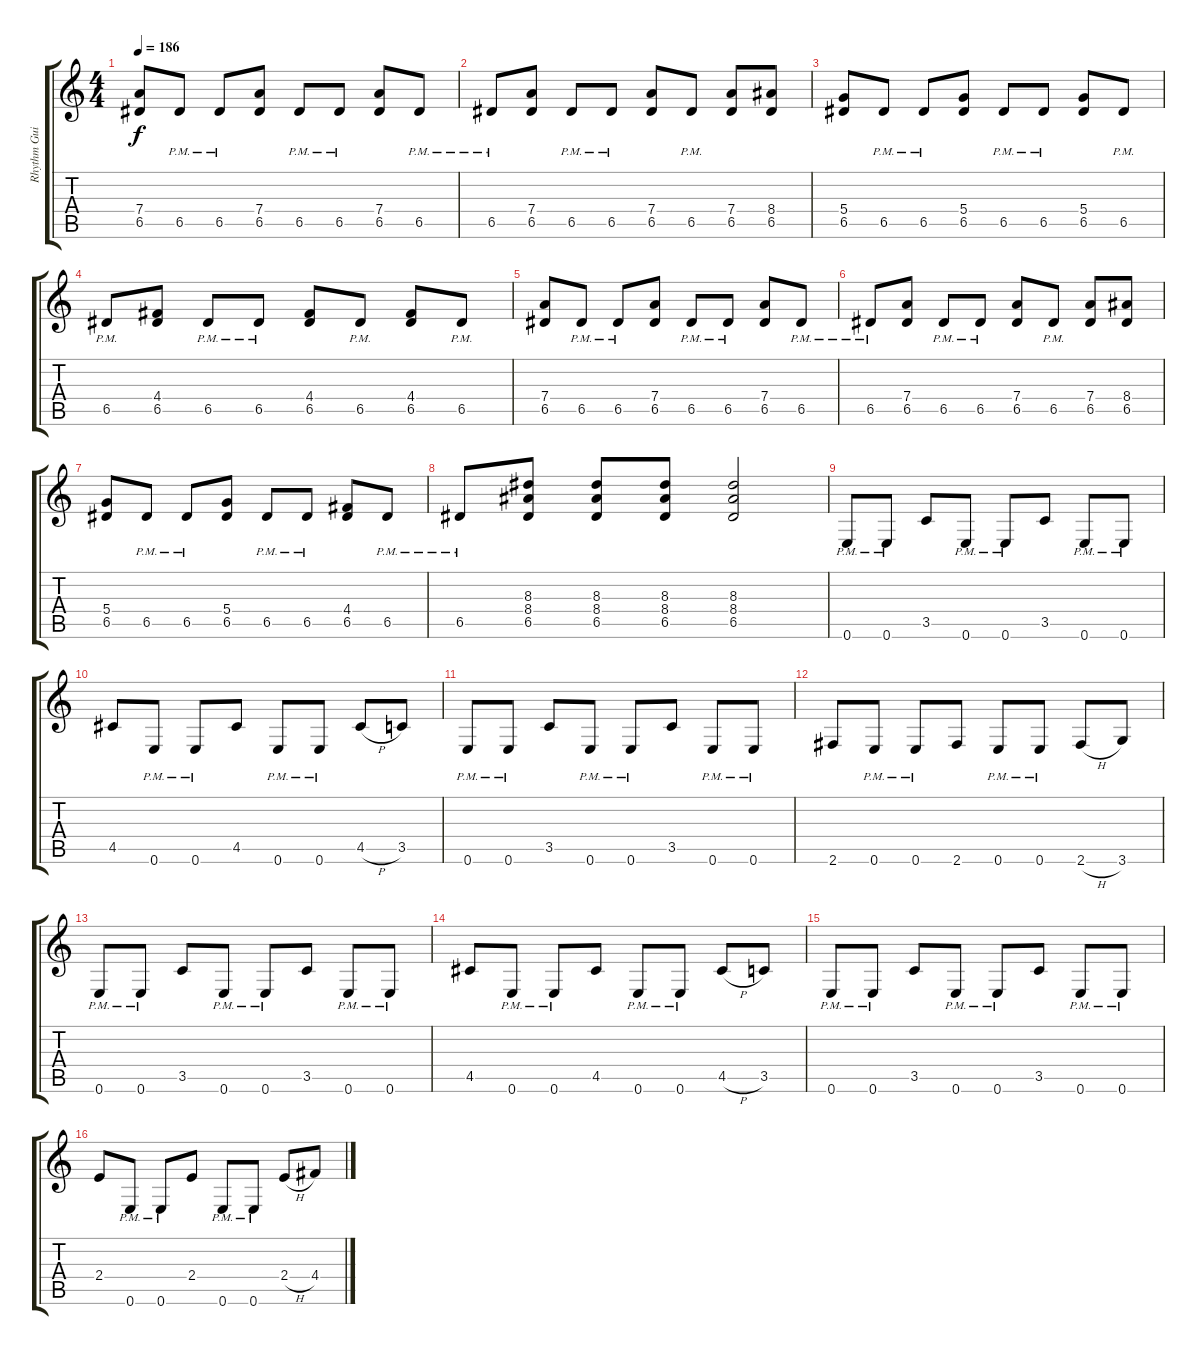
\track ("Rhythm Guitar" "Rhythm Gui") {instrument distortionguitar}
\staff {score tabs}
\tuning (E4 B3 G3 D3 A2 E2) {hide}
\ts (4 4)
\tempo 186
\clef g2
\ks c
(7.4 6.5).8{dy f} 6.5{pm}.8 6.5{pm}.8 (7.4 6.5).8 6.5{pm}.8 6.5{pm}.8 (7.4 6.5).8 6.5{pm}.8 |
6.5{pm}.8 (7.4 6.5).8 6.5{pm}.8 6.5{pm}.8 (7.4 6.5).8 6.5{pm}.8 (7.4 6.5).8 (8.4 6.5).8 |
(5.4 6.5).8 6.5{pm}.8 6.5{pm}.8 (5.4 6.5).8 6.5{pm}.8 6.5{pm}.8 (5.4 6.5).8 6.5{pm}.8 |
6.5{pm}.8 (4.4 6.5).8 6.5{pm}.8 6.5{pm}.8 (4.4 6.5).8 6.5{pm}.8 (4.4 6.5).8 6.5{pm}.8 |
(7.4 6.5).8 6.5{pm}.8 6.5{pm}.8 (7.4 6.5).8 6.5{pm}.8 6.5{pm}.8 (7.4 6.5).8 6.5{pm}.8 |
6.5{pm}.8 (7.4 6.5).8 6.5{pm}.8 6.5{pm}.8 (7.4 6.5).8 6.5{pm}.8 (7.4 6.5).8 (8.4 6.5).8 |
(5.4 6.5).8 6.5{pm}.8 6.5{pm}.8 (5.4 6.5).8 6.5{pm}.8 6.5{pm}.8 (4.4 6.5).8 6.5{pm}.8 |
6.5{pm}.8 (8.3 8.4 6.5).8 (8.3 8.4 6.5).8 (8.3 8.4 6.5).8 (8.3 8.4 6.5).2 |
0.6{pm}.8 0.6{pm}.8 3.5.8 0.6{pm}.8 0.6{pm}.8 3.5.8 0.6{pm}.8 0.6{pm}.8 |
4.5.8 0.6{pm}.8 0.6{pm}.8 4.5.8 0.6{pm}.8 0.6{pm}.8 4.5{h}.8 3.5.8 |
0.6{pm}.8 0.6{pm}.8 3.5.8 0.6{pm}.8 0.6{pm}.8 3.5.8 0.6{pm}.8 0.6{pm}.8 |
2.6.8 0.6{pm}.8 0.6{pm}.8 2.6.8 0.6{pm}.8 0.6{pm}.8 2.6{h}.8 3.6.8 |
0.6{pm}.8 0.6{pm}.8 3.5.8 0.6{pm}.8 0.6{pm}.8 3.5.8 0.6{pm}.8 0.6{pm}.8 |
4.5.8 0.6{pm}.8 0.6{pm}.8 4.5.8 0.6{pm}.8 0.6{pm}.8 4.5{h}.8 3.5.8 |
0.6{pm}.8 0.6{pm}.8 3.5.8 0.6{pm}.8 0.6{pm}.8 3.5.8 0.6{pm}.8 0.6{pm}.8 |
2.4.8 0.6{pm}.8 0.6{pm}.8 2.4.8 0.6{pm}.8 0.6{pm}.8 2.4{h}.8 4.4.8
